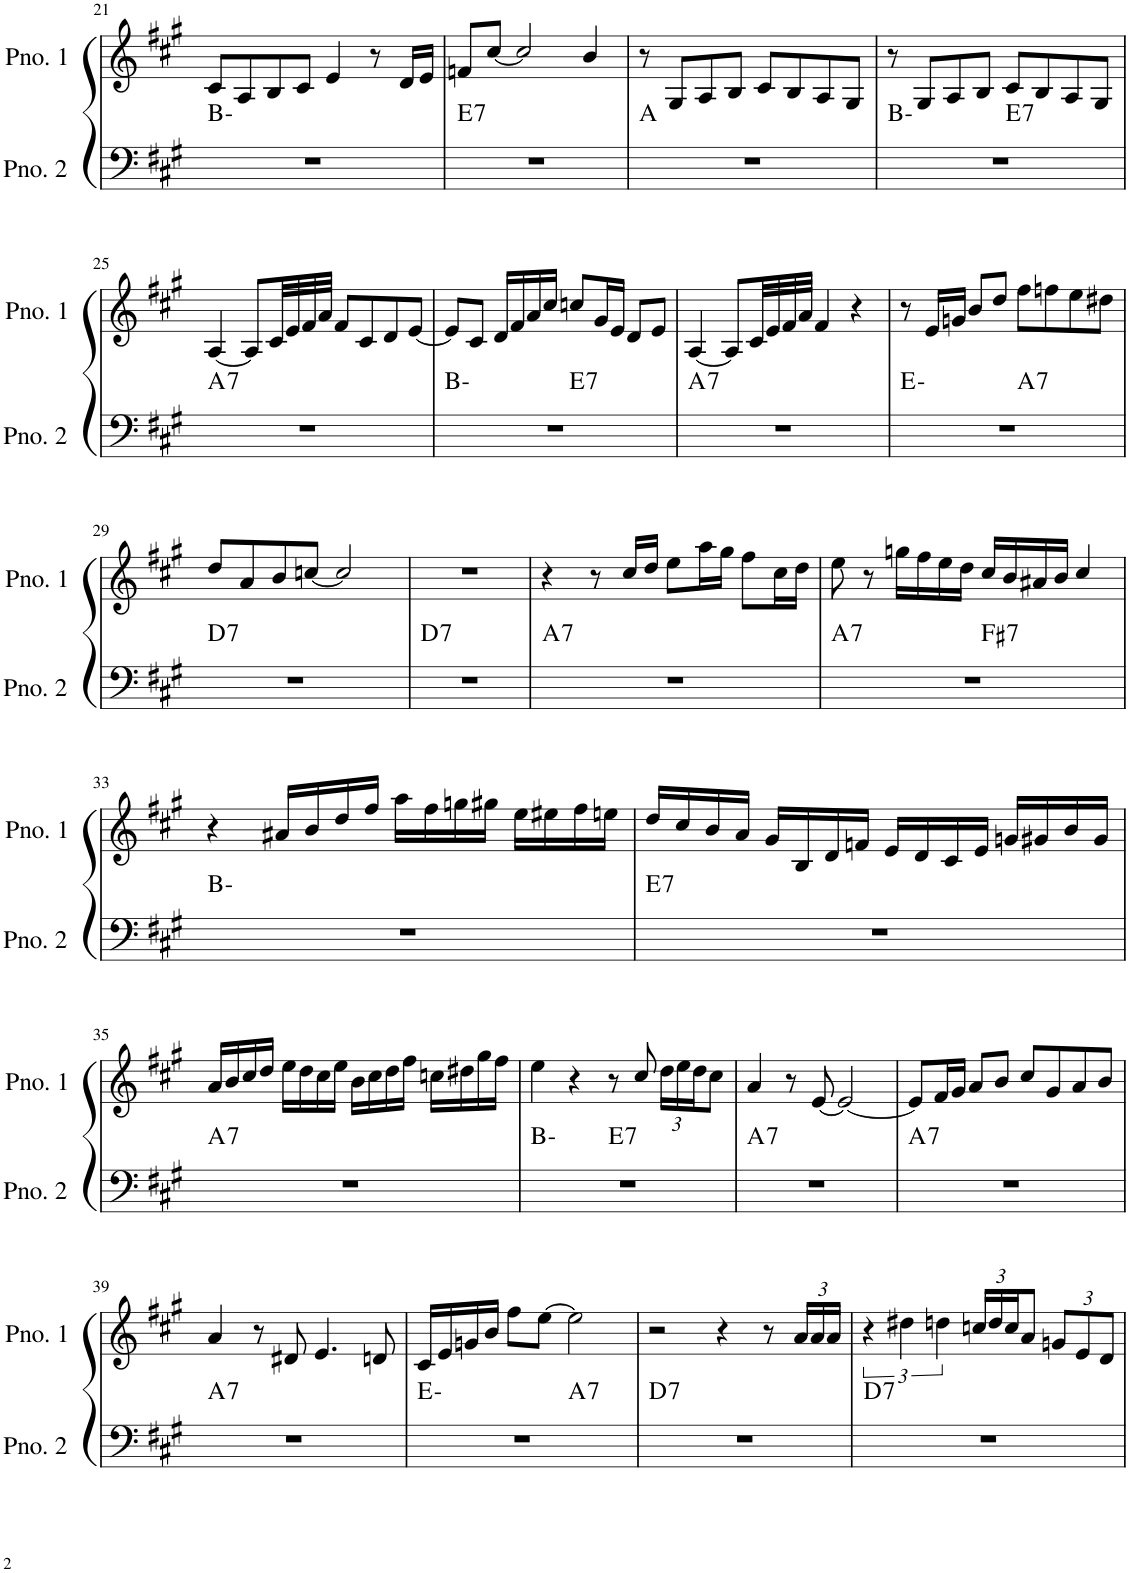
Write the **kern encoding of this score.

**kern	**harte	**kern
*part2	*part2	*part1
*staff2	*	*staff1
*I"ピアノ 2	*	*I"ピアノ 1
!!LO:PB:g=z
*clefF4	*	*clefG2
*k[f#c#g#]	*	*k[f#c#g#]
*M4/4	*	*M4/4
=21	=21	=21
1r	B:min	8c#/L
.	.	8A/
.	.	8B/
.	.	8c#/J
.	.	4e/
.	.	8r
.	.	16d/LL
.	.	16e/JJ
=22	=22	=22
!	!LO:H:kt=7	!
1r	E:7	8fn/L
.	.	[8cc#/J
.	.	2cc#/]
.	.	4b/
=23	=23	=23
1r	A:maj	8r
.	.	8G#/L
.	.	8A/
.	.	8B/J
.	.	8c#/L
.	.	8B/
.	.	8A/
.	.	8G#/J
=24	=24	=24
*^	*	*
1r	2ryy	B:min	8r
.	.	.	8G#/L
.	.	.	8A/
.	.	.	8B/J
!	!	!LO:H:kt=7	!
.	2ryy	E:7	8c#/L
.	.	.	8B/
.	.	.	8A/
.	.	.	8G#/J
!!LO:LB:g=z
=25	=25	=25	=25
!	!	!LO:H:kt=7	!
*v	*v	*	*
1r	A:7	[4A/
.	.	8A/L]
.	.	32c#/LL
.	.	32e/
.	.	32f#/
.	.	32a/JJJ
.	.	8f#/L
.	.	8c#/
.	.	8d/
.	.	[8e/J
=26	=26	=26
*^	*	*
1r	2ryy	B:min	8e/L]
.	.	.	8c#/J
.	.	.	16d/LL
.	.	.	16f#/
.	.	.	16a/
.	.	.	16cc#/JJ
!	!	!LO:H:kt=7	!
.	2ryy	E:7	8ccn/L
.	.	.	16g#/L
.	.	.	16e/JJ
.	.	.	8d/L
.	.	.	8e/J
=27	=27	=27	=27
!	!	!LO:H:kt=7	!
*v	*v	*	*
1r	A:7	[4A/
.	.	8A/L]
.	.	32c#/LL
.	.	32e/
.	.	32f#/
.	.	32a/JJJ
.	.	4f#/
.	.	4r
=28	=28	=28
*^	*	*
1r	2ryy	E:min	8r
.	.	.	16e/LL
.	.	.	16gn/JJ
.	.	.	8b/L
.	.	.	8dd/J
!	!	!LO:H:kt=7	!
.	2ryy	A:7	8ff#\L
.	.	.	8ffn\
.	.	.	8ee\
.	.	.	8dd#X\J
!!LO:LB:g=z
=29	=29	=29	=29
!	!	!LO:H:kt=7	!
*v	*v	*	*
1r	D:7	8dd/L
.	.	8a/
.	.	8b/
.	.	[8ccn/J
.	.	2cc/]
=30	=30	=30
!	!LO:H:kt=7	!
1r	D:7	1r
=31	=31	=31
!	!LO:H:kt=7	!
1r	A:7	4r
.	.	8r
.	.	16cc#/LL
.	.	16dd/JJ
.	.	8ee\L
.	.	16aa\L
.	.	16gg#\JJ
.	.	8ff#\L
.	.	16cc#\L
.	.	16dd\JJ
=32	=32	=32
!	!LO:H:kt=7	!
*^	*	*
1r	2ryy	A:7	8ee\
.	.	.	8r
.	.	.	16ggn\LL
.	.	.	16ff#\
.	.	.	16ee\
.	.	.	16dd\JJ
!	!	!LO:H:kt=7	!
.	2ryy	F#:7	16cc#/LL
.	.	.	16b/
.	.	.	16a#X/
.	.	.	16b/JJ
.	.	.	4cc#/
*v	*v	*	*
!!LO:LB:g=z
=33	=33	=33
1r	B:min	4r
.	.	16a#X/LL
.	.	16b/
.	.	16dd/
.	.	16ff#/JJ
.	.	16aa\LL
.	.	16ff#\
.	.	16ggn\
.	.	16gg#X\JJ
.	.	16ee\LL
.	.	16ee#X\
.	.	16ff#\
.	.	16een\JJ
=34	=34	=34
!	!LO:H:kt=7	!
1r	E:7	16dd/LL
.	.	16cc#/
.	.	16b/
.	.	16a/JJ
.	.	16g#/LL
.	.	16B/
.	.	16d/
.	.	16fn/JJ
.	.	16e/LL
.	.	16d/
.	.	16c#/
.	.	16e/JJ
.	.	16gn/LL
.	.	16g#X/
.	.	16b/
.	.	16g#/JJ
!!LO:LB:g=z
=35	=35	=35
!	!LO:H:kt=7	!
1r	A:7	16a/LL
.	.	16b/
.	.	16cc#/
.	.	16dd/JJ
.	.	16ee\LL
.	.	16dd\
.	.	16cc#\
.	.	16ee\JJ
.	.	16b\LL
.	.	16cc#\
.	.	16dd\
.	.	16ff#\JJ
.	.	16ccn\LL
.	.	16dd#X\
.	.	16gg#\
.	.	16ff#\JJ
=36	=36	=36
*^	*	*
1r	2ryy	B:min	4ee\
.	.	.	4r
!	!	!LO:H:kt=7	!
.	2ryy	E:7	8r
.	.	.	8cc#/
*	*	*	*Xbrackettup
.	.	.	24dd\LL
.	.	.	24ee\
.	.	.	24dd\J
.	.	.	8cc#\J
=37	=37	=37	=37
!	!	!LO:H:kt=7	!
*v	*v	*	*
1r	A:7	4a/
.	.	8r
.	.	[8e/
.	.	2e/_
=38	=38	=38
!	!LO:H:kt=7	!
1r	A:7	8e/L]
.	.	16f#/L
.	.	16g#/JJ
.	.	8a/L
.	.	8b/J
.	.	8cc#/L
.	.	8g#/
.	.	8a/
.	.	8b/J
!!LO:LB:g=z
=39	=39	=39
!	!LO:H:kt=7	!
1r	A:7	4a/
.	.	8r
.	.	8d#X/
.	.	4.e/
.	.	8dn/
=40	=40	=40
*^	*	*
1r	2ryy	E:min	16c#/LL
.	.	.	16e/
.	.	.	16gn/
.	.	.	16b/JJ
.	.	.	8ff#\L
.	.	.	[8ee\J
!	!	!LO:H:kt=7	!
.	2ryy	A:7	2ee\]
=41	=41	=41	=41
!	!	!LO:H:kt=7	!
*v	*v	*	*
1r	D:7	2r
.	.	4r
.	.	8r
.	.	24a/LL
.	.	24a/
.	.	24a/JJ
=42	=42	=42
*	*	*brackettup
!	!LO:H:kt=7	!
1r	D:7	6r
.	.	6dd#X\
.	.	6ddn\
*	*	*Xbrackettup
.	.	24ccn/LL
.	.	24dd/
.	.	24cc/J
.	.	8a/J
.	.	12gn/L
.	.	12e/
.	.	12d/J
=	=	=
*-	*-	*-
